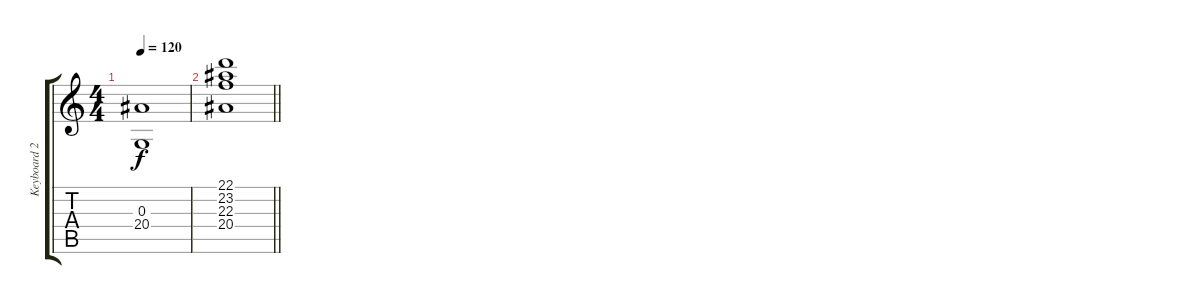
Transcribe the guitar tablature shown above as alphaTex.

\track ("Keyboard 2" "Keyboard 2") {instrument celesta}
\staff {score tabs}
\tuning (E4 B3 G3 D3 A2 E2) {hide}
\ts (4 4)
\tempo 120
\clef g2
\ks c
(0.3{t} 20.4{t}).1{dy f} |
\barLineRight lightlight
(22.1 23.2 22.3 20.4).1{volume 7 instrument reversecymbal}
